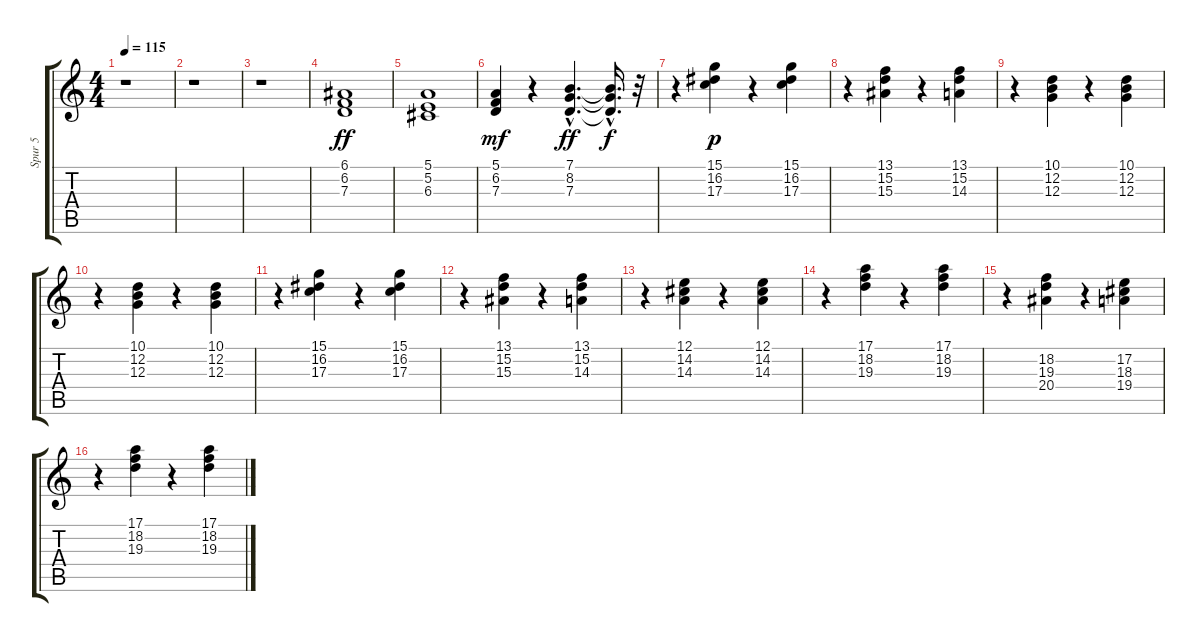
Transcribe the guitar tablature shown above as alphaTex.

\track ("Spur 5" "Spur 5") {instrument harmonica}
\staff {score tabs}
\tuning (E4 B3 G3 D3 A2 E2) {hide}
\ts (4 4)
\tempo 115
\clef g2
\ks c
r.1{dy ff instrument harmonica} |
r.1 |
r.1 |
(6.1 6.2 7.3).1 |
(5.1 5.2 6.3).1 |
(5.1 6.2 7.3).4{dy mf} r.4 (7.1{hac} 8.2{hac} 7.3{hac}).4{d dy ff} (7.1{hac t} 8.2{hac t} 7.3{hac t}).16{d dy f} r.32 |
r.4 (15.1 16.2 17.3).4{dy p} r.4 (15.1 16.2 17.3).4 |
r.4 (13.1 15.2 15.3).4 r.4 (13.1 15.2 14.3).4 |
r.4 (10.1 12.2 12.3).4 r.4 (10.1 12.2 12.3).4 |
r.4 (10.1 12.2 12.3).4 r.4 (10.1 12.2 12.3).4 |
r.4 (15.1 16.2 17.3).4 r.4 (15.1 16.2 17.3).4 |
r.4 (13.1 15.2 15.3).4 r.4 (13.1 15.2 14.3).4 |
r.4 (12.1 14.2 14.3).4 r.4 (12.1 14.2 14.3).4 |
r.4 (17.1 18.2 19.3).4 r.4 (17.1 18.2 19.3).4 |
r.4 (18.2 19.3 20.4).4 r.4 (17.2 18.3 19.4).4 |
r.4 (17.1 18.2 19.3).4 r.4 (17.1 18.2 19.3).4
